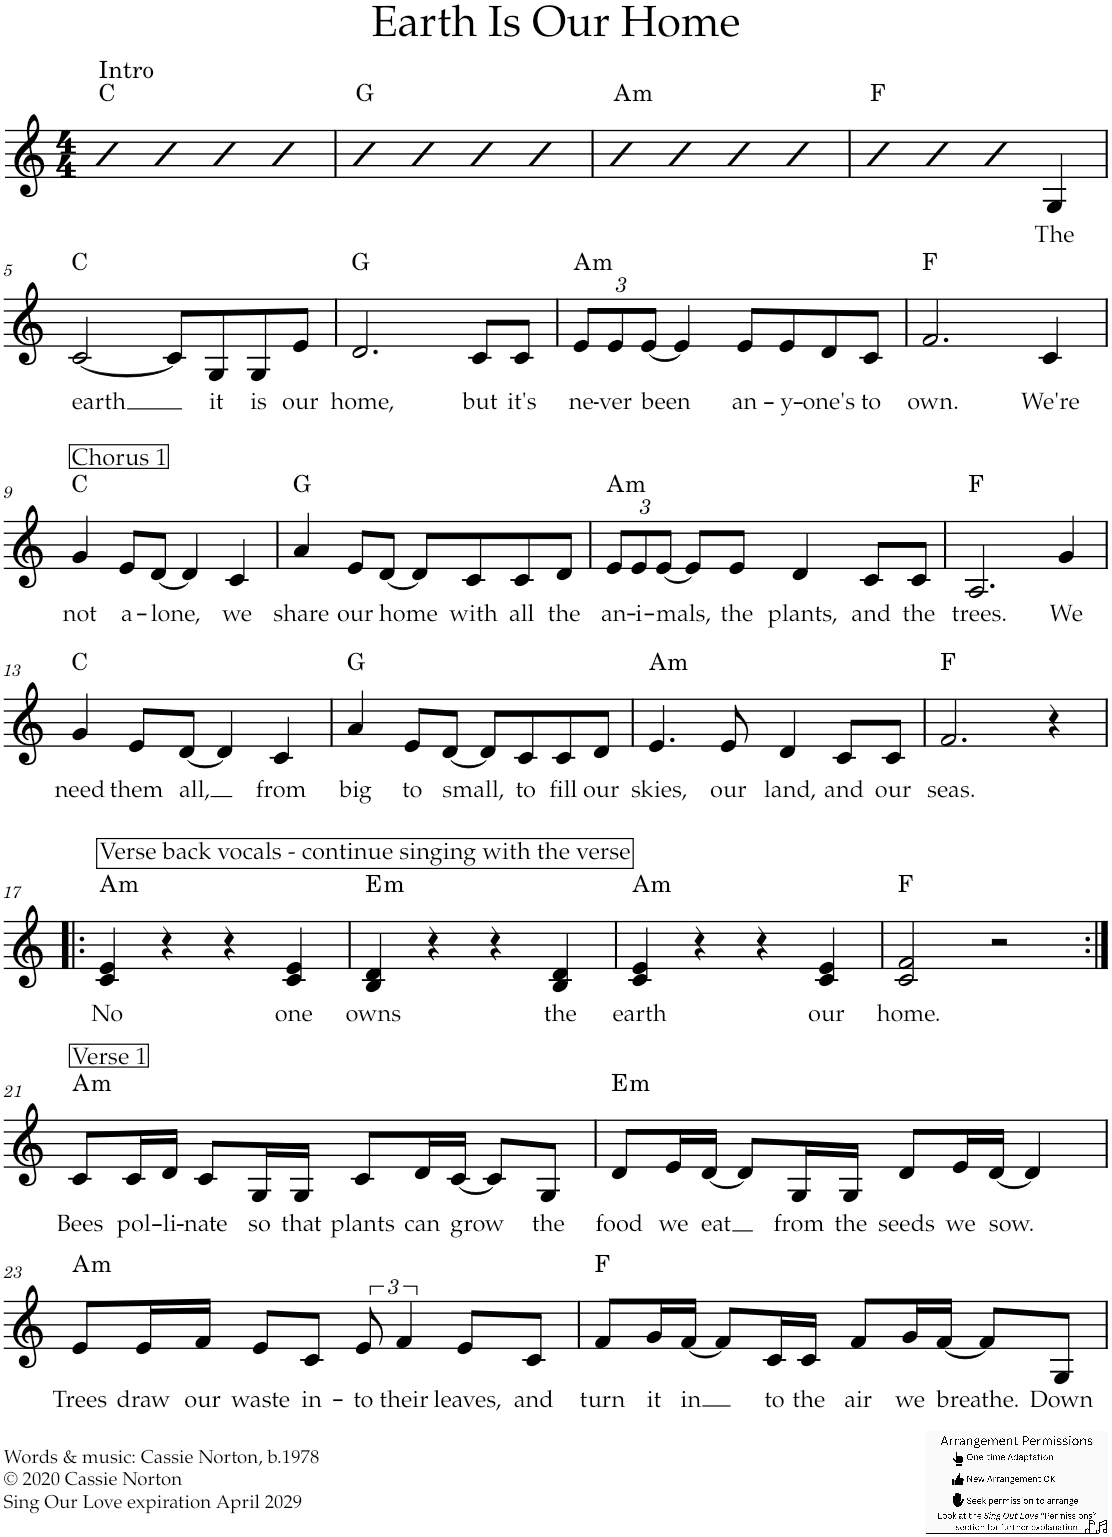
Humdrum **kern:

**kern	**text	**harte
*part1	*part1	*part1
*staff1	*staff1	*
*I"Violin	*	*
*I'Vln.	*	*
*clefG2	*	*
*k[]	*	*
*M4/4	*	*
=1	=1	=1
!LO:TX:a:t=Intro	!	!
4b	.	C:maj
4b	.	.
4b	.	.
4b	.	.
=2	=2	=2
4b	.	G:maj
4b	.	.
4b	.	.
4b	.	.
=3	=3	=3
!	!	!LO:H:kt=m
4b	.	A:min
4b	.	.
4b	.	.
4b	.	.
=4	=4	=4
4b	.	F:maj
4b	.	.
4b	.	.
!	!LO:LY:b	!
4G/	The	.
!!LO:LB:g=z
=5	=5	=5
!	!LO:LY:b	!
[<2c/	earth	C:maj
8c/L]	.	.
!	!LO:LY:b	!
8G/	it	.
!	!LO:LY:b	!
8G/	is	.
!	!LO:LY:b	!
8e/J	our	.
=6	=6	=6
!	!LO:LY:b	!
2.d/	home,	G:maj
!	!LO:LY:b	!
8c/L	but	.
!	!LO:LY:b	!
8c/J	it's	.
=7	=7	=7
*Xbrackettup	*	*
!	!LO:LY:b	!LO:H:kt=m
12e/L	ne-	A:min
!	!LO:LY:b	!
12e/	-ver	.
!	!LO:LY:b	!
[<12e/J	been	.
4e/]	.	.
!	!LO:LY:b	!
8e/L	an-	.
!	!LO:LY:b	!
8e/	-y-	.
!	!LO:LY:b	!
8d/	-one's	.
!	!LO:LY:b	!
8c/J	to	.
=8	=8	=8
!	!LO:LY:b	!
2.f/	own.	F:maj
!	!LO:LY:b	!
4c/	We're	.
!!LO:LB:g=z
=9	=9	=9
!LO:TX:a:t=Chorus 1	!	!
!	!LO:LY:b	!
4g/	not	C:maj
!	!LO:LY:b	!
8e/L	a-	.
!	!LO:LY:b	!
[<8d/J	-lone,	.
4d/]	.	.
!	!LO:LY:b	!
4c/	we	.
=10	=10	=10
!	!LO:LY:b	!
4a/	share	G:maj
!	!LO:LY:b	!
8e/L	our	.
!	!LO:LY:b	!
[<8d/J	home	.
8d/L]	.	.
!	!LO:LY:b	!
8c/	with	.
!	!LO:LY:b	!
8c/	all	.
!	!LO:LY:b	!
8d/J	the	.
=11	=11	=11
!	!LO:LY:b	!LO:H:kt=m
12e/L	an-	A:min
!	!LO:LY:b	!
12e/	-i-	.
!	!LO:LY:b	!
[<12e/J	-mals,	.
8e/L]	.	.
!	!LO:LY:b	!
8e/J	the	.
!	!LO:LY:b	!
4d/	plants,	.
!	!LO:LY:b	!
8c/L	and	.
!	!LO:LY:b	!
8c/J	the	.
=12	=12	=12
!	!LO:LY:b	!
2.A/	trees.	F:maj
!	!LO:LY:b	!
4g/	We	.
!!LO:LB:g=z
=13	=13	=13
!	!LO:LY:b	!
4g/	need	C:maj
!	!LO:LY:b	!
8e/L	them	.
!	!LO:LY:b	!
[<8d/J	all,	.
4d/]	.	.
!	!LO:LY:b	!
4c/	from	.
=14	=14	=14
!	!LO:LY:b	!
4a/	big	G:maj
!	!LO:LY:b	!
8e/L	to	.
!	!LO:LY:b	!
[<8d/J	small,	.
8d/L]	.	.
!	!LO:LY:b	!
8c/	to	.
!	!LO:LY:b	!
8c/	fill	.
!	!LO:LY:b	!
8d/J	our	.
=15	=15	=15
!	!LO:LY:b	!LO:H:kt=m
4.e/	skies,	A:min
!	!LO:LY:b	!
8e/	our	.
!	!LO:LY:b	!
4d/	land,	.
!	!LO:LY:b	!
8c/L	and	.
!	!LO:LY:b	!
8c/J	our	.
=16	=16	=16
!	!LO:LY:b	!
2.f/	seas.	F:maj
4r	.	.
!!LO:LB:g=z
=17!|:	=17!|:	=17!|:
!LO:TX:a:t=Verse back vocals - continue singing with the verse	!	!
!	!LO:LY:b	!LO:H:kt=m
4c/ 4e/	No	A:min
4r	.	.
4r	.	.
!	!LO:LY:b	!
4c/ 4e/	one	.
=18	=18	=18
!	!LO:LY:b	!LO:H:kt=m
4B/ 4d/	owns	E:min
4r	.	.
4r	.	.
!	!LO:LY:b	!
4B/ 4d/	the	.
=19	=19	=19
!	!LO:LY:b	!LO:H:kt=m
4c/ 4e/	earth	A:min
4r	.	.
4r	.	.
!	!LO:LY:b	!
4c/ 4e/	our	.
=20	=20	=20
!	!LO:LY:b	!
2c/ 2f/	home.	F:maj
2r	.	.
!!LO:LB:g=z
=21:|!	=21:|!	=21:|!
!LO:TX:a:t=Verse 1	!	!
!	!LO:LY:b	!LO:H:kt=m
8c/L	Bees	A:min
!	!LO:LY:b	!
16c/L	pol-	.
!	!LO:LY:b	!
16d/JJ	-li-	.
!	!LO:LY:b	!
8c/L	-nate	.
!	!LO:LY:b	!
16G/L	so	.
!	!LO:LY:b	!
16G/JJ	that	.
!	!LO:LY:b	!
8c/L	plants	.
!	!LO:LY:b	!
16d/L	can	.
!	!LO:LY:b	!
[<16c/JJ	grow	.
8c/L]	.	.
!	!LO:LY:b	!
8G/J	the	.
=22	=22	=22
!	!LO:LY:b	!LO:H:kt=m
8d/L	food	E:min
!	!LO:LY:b	!
16e/L	we	.
!	!LO:LY:b	!
[<16d/JJ	eat	.
8d/L]	.	.
!	!LO:LY:b	!
16G/L	from	.
!	!LO:LY:b	!
16G/JJ	the	.
!	!LO:LY:b	!
8d/L	seeds	.
!	!LO:LY:b	!
16e/L	we	.
!	!LO:LY:b	!
[<16d/JJ	sow.	.
4d/]	.	.
!!LO:LB:g=z
=23	=23	=23
!	!LO:LY:b	!LO:H:kt=m
8e/L	Trees	A:min
!	!LO:LY:b	!
16e/L	draw	.
!	!LO:LY:b	!
16f/JJ	our	.
!	!LO:LY:b	!
8e/L	waste	.
!	!LO:LY:b	!
8c/J	in-	.
*brackettup	*	*
!	!LO:LY:b	!
12e/	-to	.
!	!LO:LY:b	!
6f/	their	.
!	!LO:LY:b	!
8e/L	leaves,	.
!	!LO:LY:b	!
8c/J	and	.
=24	=24	=24
!	!LO:LY:b	!
8f/L	turn	F:maj
!	!LO:LY:b	!
16g/L	it	.
!	!LO:LY:b	!
[<16f/JJ	in	.
8f/L]	.	.
!	!LO:LY:b	!
16c/L	to	.
!	!LO:LY:b	!
16c/JJ	the	.
!	!LO:LY:b	!
8f/L	air	.
!	!LO:LY:b	!
16g/L	we	.
!	!LO:LY:b	!
[<16f/JJ	breathe.	.
8f/L]	.	.
!	!LO:LY:b	!
8G/J	Down	.
=	=	=
*-	*-	*-
